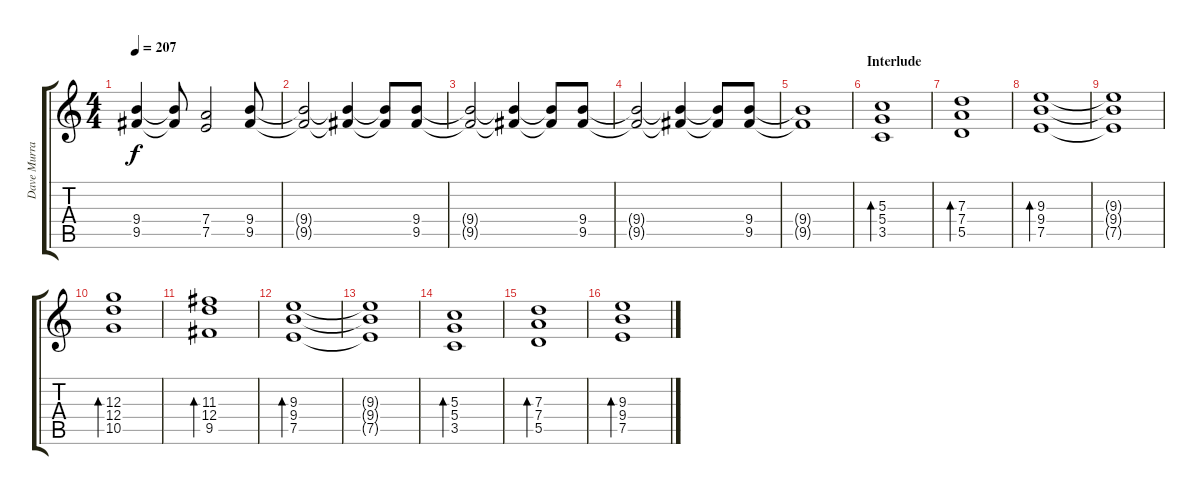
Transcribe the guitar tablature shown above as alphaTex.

\track ("Dave Murray" "Dave Murra") {instrument distortionguitar}
\staff {score tabs}
\tuning (E4 B3 G3 D3 A2 E2) {hide}
\ts (4 4)
\tempo 207
\clef g2
\ks c
(9.4{t} 9.5{t}).4{dy f} (9.4{t} 9.5{t}).8 (7.4 7.5).2 (9.4 9.5).8 |
(9.4{t} 9.5{t}).2 (9.4{t} 9.5{t}).4 (9.4{t} 9.5{t}).8 (9.4 9.5).8 |
(9.4{t} 9.5{t}).2 (9.4{t} 9.5{t}).4 (9.4{t} 9.5{t}).8 (9.4 9.5).8 |
(9.4{t} 9.5{t}).2 (9.4{t} 9.5{t}).4 (9.4{t} 9.5{t}).8 (9.4 9.5).8 |
(9.4{t} 9.5{t}).1 |
\section ("" "Interlude")
(5.3 5.4 3.5).1{bd 120 volume 8} |
(7.3 7.4 5.5).1{bd 120} |
(9.3 9.4 7.5).1{bd 120} |
(9.3{t} 9.4{t} 7.5{t}).1 |
(12.3 12.4 10.5).1{bd 120} |
(11.3 12.4 9.5).1{bd 120} |
(9.3 9.4 7.5).1{bd 120} |
(9.3{t} 9.4{t} 7.5{t}).1 |
(5.3 5.4 3.5).1{bd 120} |
(7.3 7.4 5.5).1{bd 120} |
(9.3 9.4 7.5).1{bd 120}
